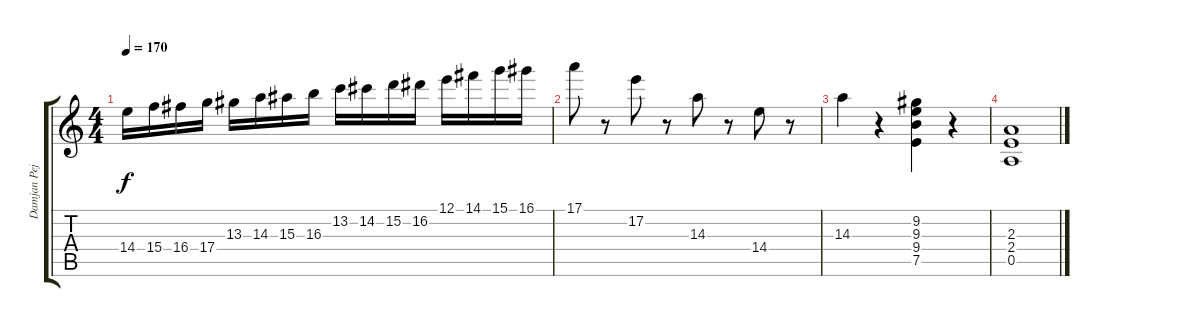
\track ("Damjan Pejcinoski" "Damjan Pej") {instrument acousticguitarsteel}
\staff {score tabs}
\tuning (E4 B3 G3 D3 A2 E2) {hide}
\ts (4 4)
\tempo 170
\clef g2
\ks c
14.4.16{dy f} 15.4.16 16.4.16 17.4.16 13.3.16 14.3.16 15.3.16 16.3.16 13.2.16 14.2.16 15.2.16 16.2.16 12.1.16 14.1.16 15.1.16 16.1.16 |
17.1.8 r.8 17.2.8 r.8 14.3.8 r.8 14.4.8 r.8 |
14.3.4 r.4 (9.2 9.3 9.4 7.5).4 r.4 |
(2.3 2.4 0.5).1
